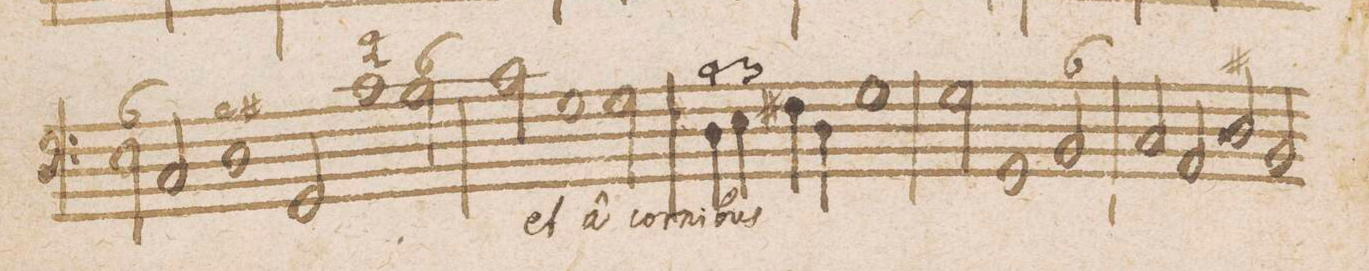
**kern	**fba	**text
*I"Baſso Continuo pro Org	*	*
*clefF4	*	*
*k[]	*	*
*met(C|)	*	*
*M2/1	*	*
2E\	6	.
2C/	.	.
=19-	=19-	=19-
1D	4	.
.	#	.
2GG/	.	.
1c\	4 2	.
=20-	=20-	=20-
2B\	6	.
2c\	.	et
1G\	.	â
=21-	=21-	=21-
2G\	.	cor-
4D\	4	-ni-
4E\	3	-bus
4F#X\	.	.
4D\	.	.
=22-	=22-	=22-
1G	.	.
2G\	.	.
1GG/	.	.
=23-	=23-	=23-
2BB/	6	.
2C/	.	.
2AA/	.	.
=24-	=24-	=24-
2D/	#	.
2BB/	.	.
*-	*-	*-
